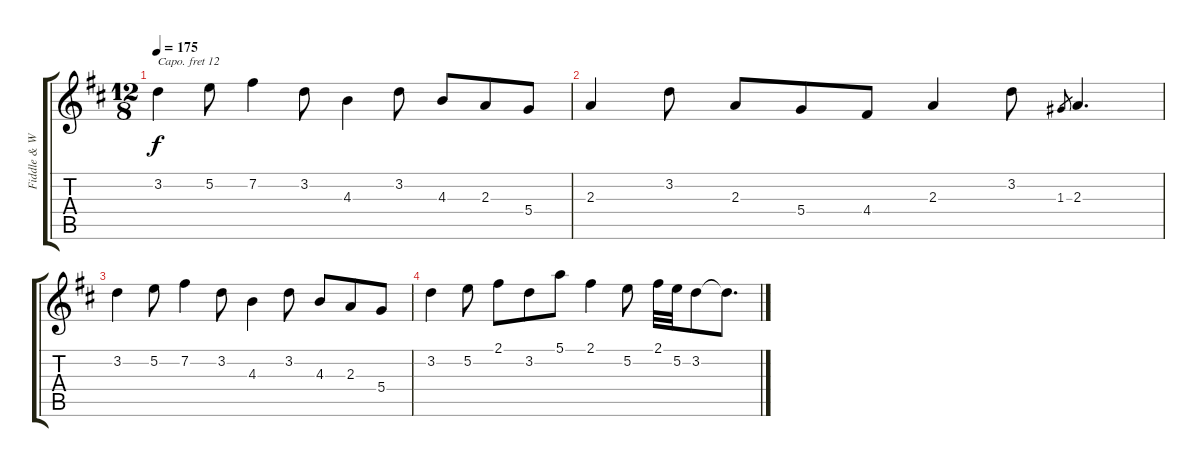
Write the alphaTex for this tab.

\track ("Fiddle & Whistle" "Fiddle & W") {instrument fiddle}
\staff {score tabs}
\capo 12
\tuning (E4 B3 G3 D3 A2 E2) {hide}
\ts (12 8)
\tempo 175
\clef g2
\ks d
3.2.4{dy f} 5.2.8 7.2.4 3.2.8 4.3.4 3.2.8 4.3.8 2.3.8 5.4.8 |
2.3.4 3.2.8 2.3.8 5.4.8 4.4.8 2.3.4 3.2.8 1.3.8{gr} 2.3.4{d} |
3.2.4 5.2.8 7.2.4 3.2.8 4.3.4 3.2.8 4.3.8 2.3.8 5.4.8 |
3.2.4 5.2.8 2.1.8 3.2.8 5.1.8 2.1.4 5.2.8 2.1.32 5.2.32 3.2.8 3.2{t}.8{d}
